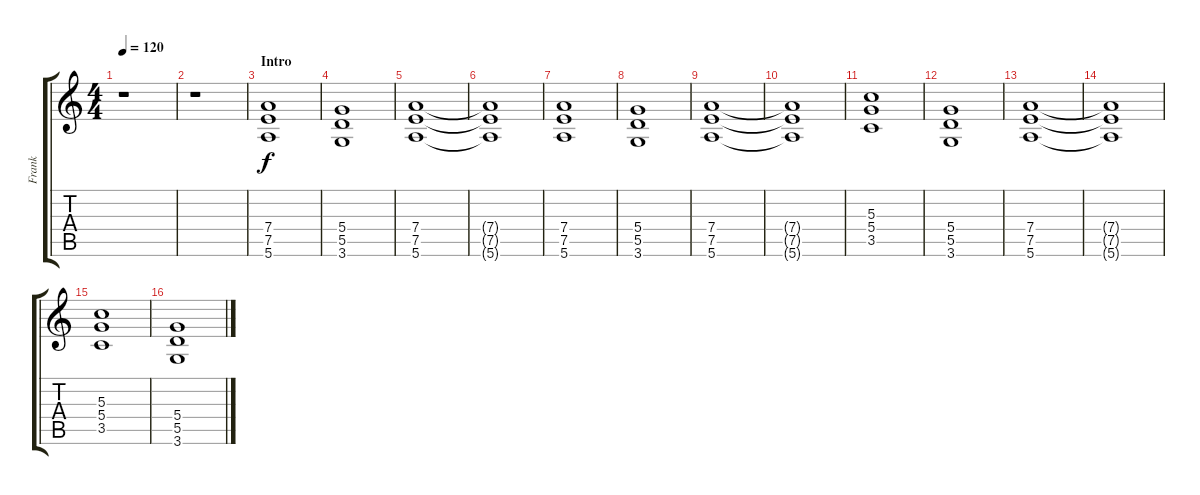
\track ("Frank" "Frank") {instrument overdrivenguitar}
\staff {score tabs}
\tuning (E4 B3 G3 D3 A2 E2) {hide}
\ts (4 4)
\tempo 120
\clef g2
\ks c
r.1{dy f} |
r.1 |
\section ("" "Intro")
(7.4 7.5 5.6).1 |
(5.4 5.5 3.6).1 |
(7.4 7.5 5.6).1 |
(7.4{t} 7.5{t} 5.6{t}).1 |
(7.4 7.5 5.6).1 |
(5.4 5.5 3.6).1 |
(7.4 7.5 5.6).1 |
(7.4{t} 7.5{t} 5.6{t}).1 |
(5.3 5.4 3.5).1 |
(5.4 5.5 3.6).1 |
(7.4 7.5 5.6).1 |
(7.4{t} 7.5{t} 5.6{t}).1 |
(5.3 5.4 3.5).1 |
(5.4 5.5 3.6).1
